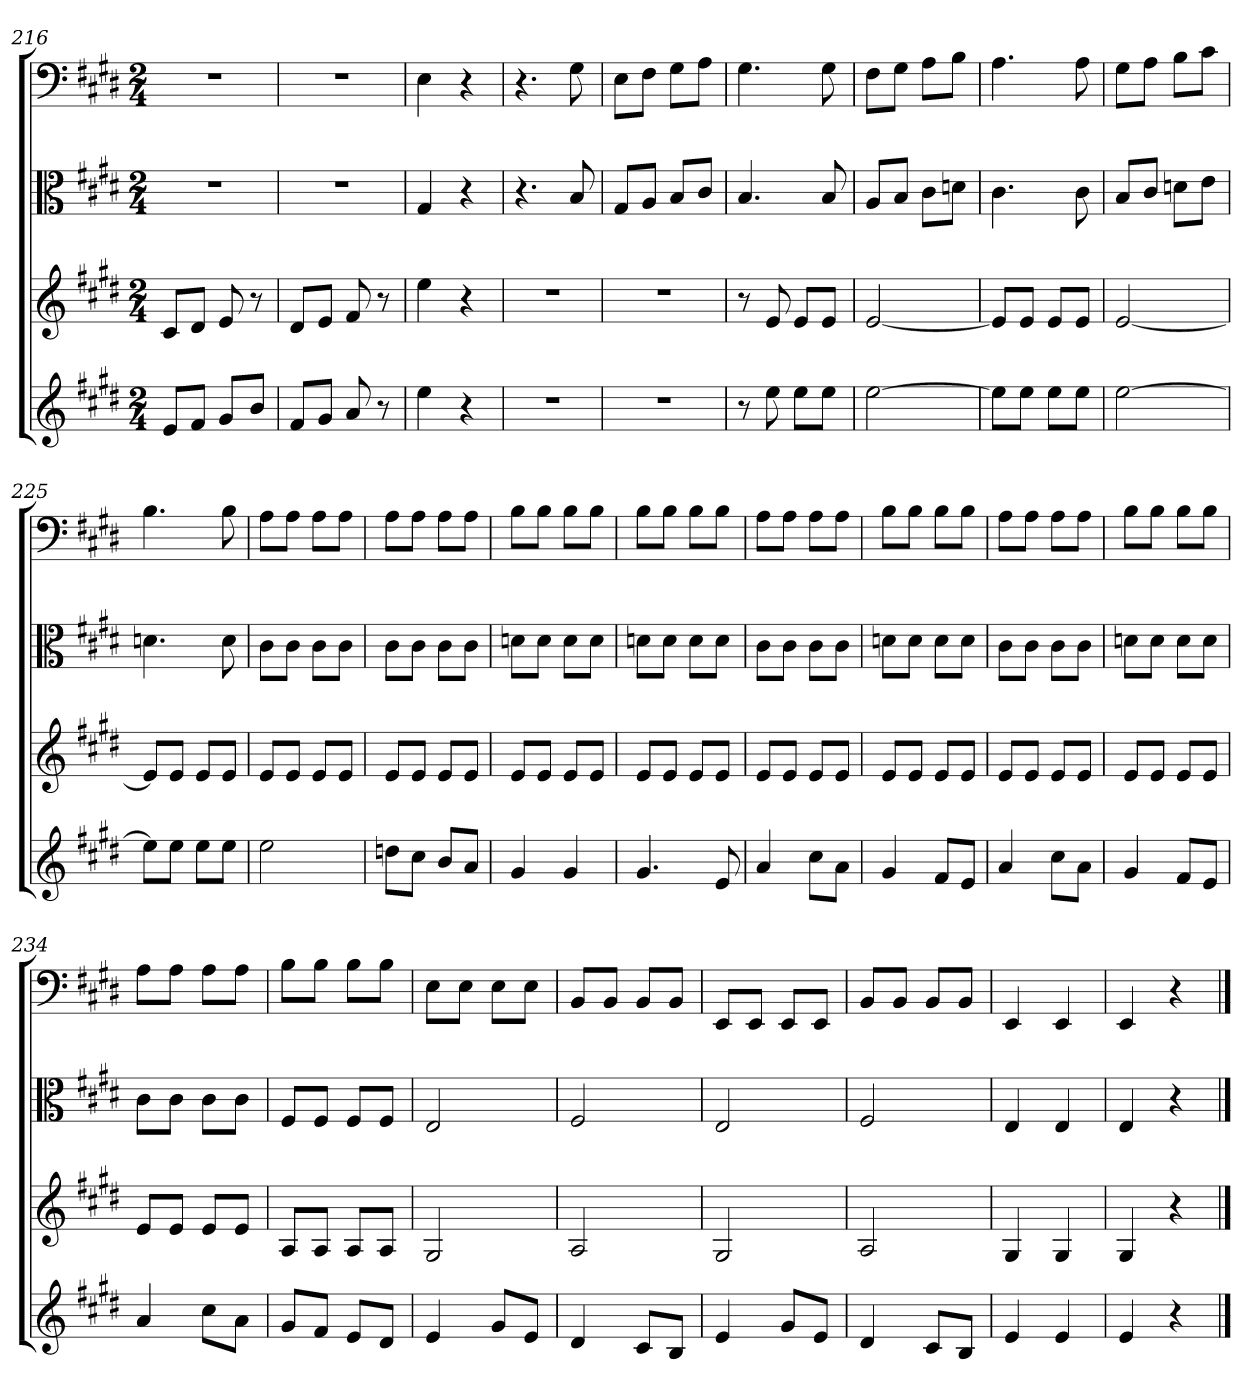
**kern	**kern	**kern	**kern
*part4	*part3	*part2	*part1
*staff4	*staff3	*staff2	*staff1
*	*	*clefC3	*clefF4
*k[f#c#g#d#]	*k[f#c#g#d#]	*k[f#c#g#d#]	*k[f#c#g#d#]
*E:	*E:	*E:	*E:
*M2/4	*M2/4	*M2/4	*M2/4
=216	=216	=216	=216
8eL	8c#L	2r	2r
8f#J	8d#J	.	.
8g#L	8e	.	.
8bJ	8r	.	.
=217	=217	=217	=217
8f#L	8d#L	2r	2r
8g#J	8eJ	.	.
8a	8f#	.	.
8r	8r	.	.
=218	=218	=218	=218
4ee	4ee	4G#	4E
4r	4r	4r	4r
=219	=219	=219	=219
2r	2r	4.r	4.r
.	.	8B	8G#
=220	=220	=220	=220
2r	2r	8G#/L	8E\L
.	.	8A/J	8F#\J
.	.	8B/L	8G#\L
.	.	8c#/J	8A\J
=221	=221	=221	=221
8r	8r	4.B	4.G#
8ee	8e	.	.
8eeL	8eL	.	.
8eeJ	8eJ	8B	8G#
=222	=222	=222	=222
[2ee	[2e	8A/L	8F#\L
.	.	8B/J	8G#\J
.	.	8c#\L	8A\L
.	.	8dn\J	8B\J
=223	=223	=223	=223
8eeL]	8eL]	4.c#	4.A
8eeJ	8eJ	.	.
8eeL	8eL	.	.
8eeJ	8eJ	8c#	8A
=224	=224	=224	=224
[2ee	[2e	8B/L	8G#\L
.	.	8c#/J	8A\J
.	.	8dn\L	8B\L
.	.	8e\J	8c#\J
=225	=225	=225	=225
8eeL]	8eL]	4.dn	4.B
8eeJ	8eJ	.	.
8eeL	8eL	.	.
8eeJ	8eJ	8d	8B
=226	=226	=226	=226
2ee	8eL	8c#\L	8A\L
.	8eJ	8c#\J	8A\J
.	8eL	8c#\L	8A\L
.	8eJ	8c#\J	8A\J
=227	=227	=227	=227
8ddnL	8eL	8c#\L	8A\L
8cc#J	8eJ	8c#\J	8A\J
8bL	8eL	8c#\L	8A\L
8aJ	8eJ	8c#\J	8A\J
=228	=228	=228	=228
4g#	8eL	8dn\L	8B\L
.	8eJ	8d\J	8B\J
4g#	8eL	8d\L	8B\L
.	8eJ	8d\J	8B\J
=229	=229	=229	=229
4.g#	8eL	8dn\L	8B\L
.	8eJ	8d\J	8B\J
.	8eL	8d\L	8B\L
8e	8eJ	8d\J	8B\J
=230	=230	=230	=230
4a	8eL	8c#\L	8A\L
.	8eJ	8c#\J	8A\J
8cc#L	8eL	8c#\L	8A\L
8aJ	8eJ	8c#\J	8A\J
=231	=231	=231	=231
4g#	8eL	8dn\L	8B\L
.	8eJ	8d\J	8B\J
8f#L	8eL	8d\L	8B\L
8eJ	8eJ	8d\J	8B\J
=232	=232	=232	=232
4a	8eL	8c#\L	8A\L
.	8eJ	8c#\J	8A\J
8cc#L	8eL	8c#\L	8A\L
8aJ	8eJ	8c#\J	8A\J
=233	=233	=233	=233
4g#	8eL	8dn\L	8B\L
.	8eJ	8d\J	8B\J
8f#L	8eL	8d\L	8B\L
8eJ	8eJ	8d\J	8B\J
=234	=234	=234	=234
4a	8eL	8c#\L	8A\L
.	8eJ	8c#\J	8A\J
8cc#L	8eL	8c#\L	8A\L
8aJ	8eJ	8c#\J	8A\J
=235	=235	=235	=235
8g#L	8AL	8F#/L	8B\L
8f#J	8AJ	8F#/J	8B\J
8eL	8AL	8F#/L	8B\L
8d#J	8AJ	8F#/J	8B\J
=236	=236	=236	=236
4e	2G#	2E	8E\L
.	.	.	8E\J
8g#L	.	.	8E\L
8eJ	.	.	8E\J
=237	=237	=237	=237
4d#	2A	2F#	8BB/L
.	.	.	8BB/J
8c#L	.	.	8BB/L
8BJ	.	.	8BB/J
=238	=238	=238	=238
4e	2G#	2E	8EE/L
.	.	.	8EE/J
8g#L	.	.	8EE/L
8eJ	.	.	8EE/J
=239	=239	=239	=239
4d#	2A	2F#	8BB/L
.	.	.	8BB/J
8c#L	.	.	8BB/L
8BJ	.	.	8BB/J
=240	=240	=240	=240
4e	4G#	4E	4EE
4e	4G#	4E	4EE
=241	=241	=241	=241
4e	4G#	4E	4EE
4r	4r	4r	4r
==	==	==	==
*-	*-	*-	*-
